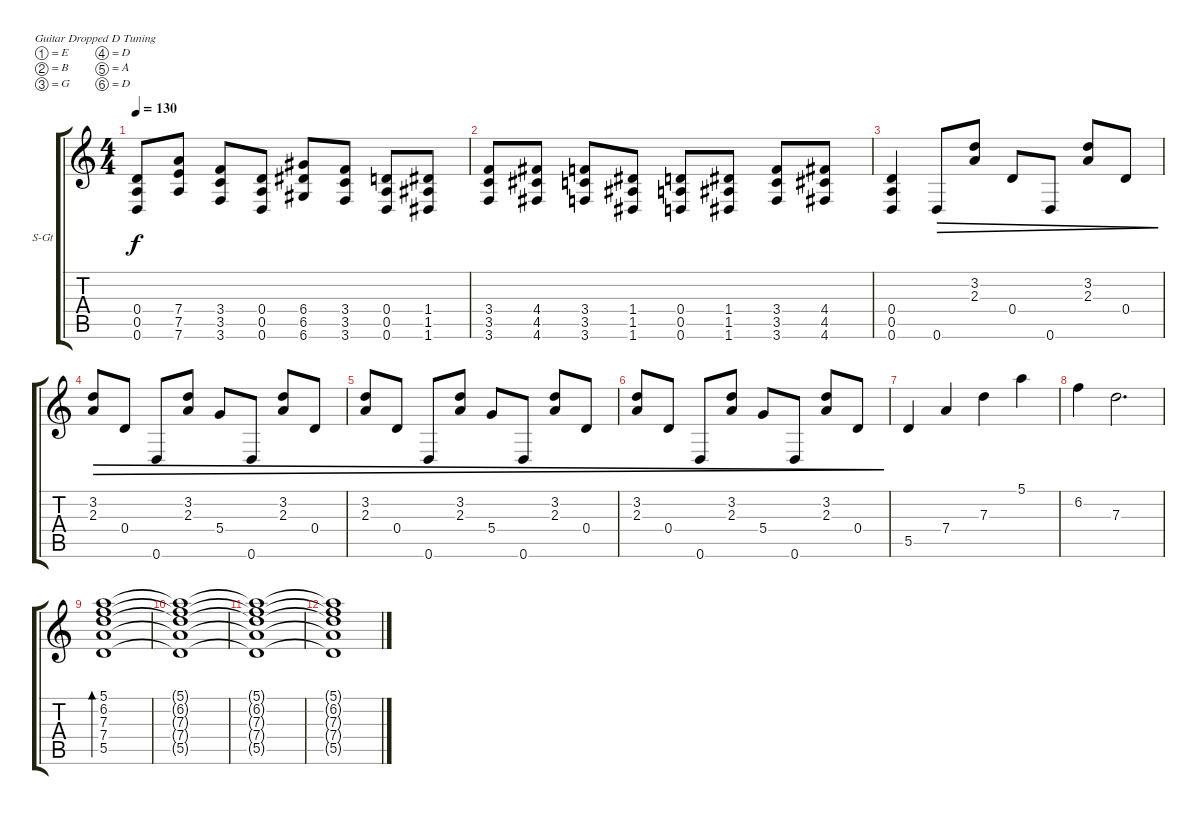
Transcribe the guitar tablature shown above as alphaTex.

\defaultSystemsLayout 4
\bracketExtendMode groupsimilarinstruments
\firstSystemTrackNameOrientation horizontal
\otherSystemsTrackNameOrientation horizontal
\track ("Steel Guitar" "S-Gt") {instrument acousticguitarsteel}
\staff {score tabs}
\tuning (E4 B3 G3 D3 A2 D2)
\ts (4 4)
\tempo 130
\clef g2
\ks c
(0.6 0.5 0.4).8{dy f} (7.4 7.5 7.6).8 (3.6 3.5 3.4).8 (0.4 0.5 0.6).8 (6.6 6.5 6.4).8 (3.4 3.5 3.6).8 (0.6 0.5 0.4).8 (1.4 1.5 1.6).8 |
(3.6 3.5 3.4).8 (4.4 4.5 4.6).8 (3.6 3.5 3.4).8 (1.5 1.6 1.4).8 (0.4 0.5 0.6).8 (1.6 1.5 1.4).8 (3.4 3.5 3.6).8 (4.6 4.5 4.4).8 |
(0.6 0.5 0.4).4 0.6.8{dec} (3.2 2.3).8{dec} 0.4.8{dec} 0.6.8{dec} (2.3 3.2).8{dec} 0.4.8{dec} |
(3.2 2.3).8{dec} 0.4.8{dec} 0.6.8{dec} (3.2 2.3).8{dec} 5.4.8{dec} 0.6.8{dec} (2.3 3.2).8{dec} 0.4.8{dec} |
(3.2 2.3).8{dec} 0.4.8{dec} 0.6.8{dec} (3.2 2.3).8{dec} 5.4.8{dec} 0.6.8{dec} (2.3 3.2).8{dec} 0.4.8{dec} |
(3.2 2.3).8{dec} 0.4.8{dec} 0.6.8{dec} (3.2 2.3).8{dec} 5.4.8{dec} 0.6.8{dec} (2.3 3.2).8{dec} 0.4.8{dec} |
5.5.4 7.4.4 7.3.4 5.1.4 |
6.2.4 7.3.2{d} |
(5.5 7.4 7.3 6.2 5.1).1{bd 488} |
(5.1{t} 6.2{t} 7.3{t} 7.4{t} 5.5{t}).1 |
(5.5{t} 7.4{t} 7.3{t} 6.2{t} 5.1{t}).1 |
(5.1{t} 6.2{t} 5.5{t} 7.4{t} 7.3{t}).1
